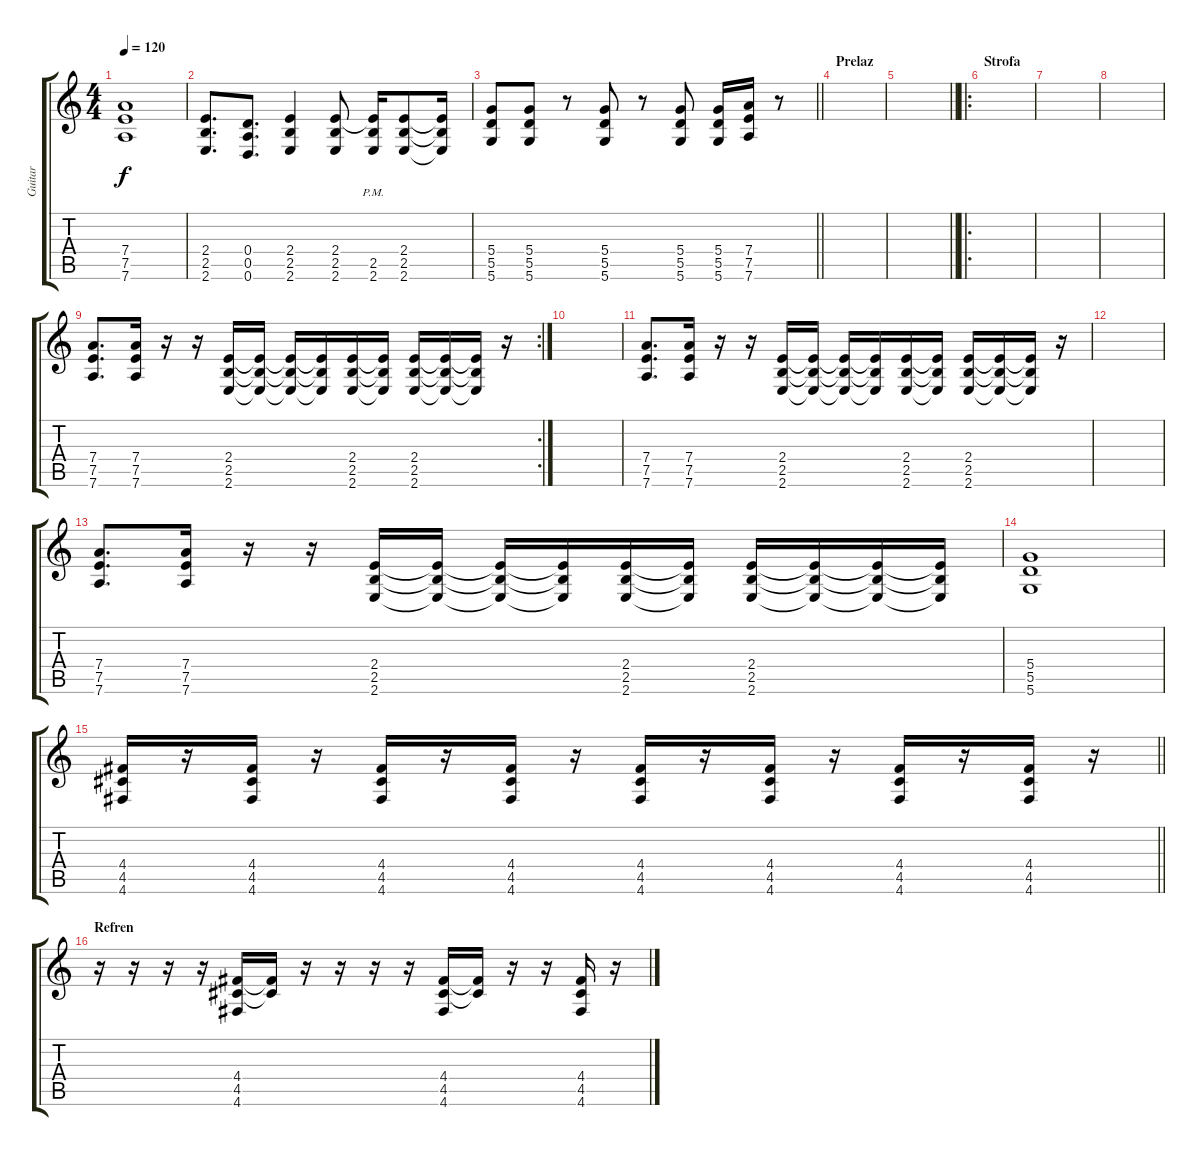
\track ("Guitar " "Guitar ") {instrument overdrivenguitar}
\staff {score tabs}
\tuning (E4 B3 G3 D3 A2 D2) {hide}
\ts (4 4)
\tempo 120
\clef g2
\ks c
(7.4 7.5 7.6).1{dy f} |
(2.4 2.5 2.6).8{d} (0.4 0.5 0.6).8{d} (2.4 2.5 2.6).4 (2.4 2.5 2.6).8 (2.4{t} 2.5{pm} 2.6{pm}).16 (2.4 2.5 2.6).8 (2.4{t} 2.5{t} 2.6{t}).16 |
\barLineRight lightlight
(5.4 5.5 5.6).8 (5.4 5.5 5.6).8 r.8 (5.4 5.5 5.6).8 r.8 (5.4 5.5 5.6).8 (5.4 5.5 5.6).16 (7.4 7.5 7.6).16 r.8 |
\section ("" "Prelaz")
|
\barLineRight lightlight
|
\ro
\section ("" "Strofa")
|
|
|
\rc 2
(7.4 7.5 7.6).8{d} (7.4 7.5 7.6).16 r.16 r.16 (2.4 2.5 2.6).16 (2.4{t} 2.5{t} 2.6{t}).16 (2.4{t} 2.5{t} 2.6{t}).16 (2.4{t} 2.5{t} 2.6{t}).16 (2.4 2.5 2.6).16 (2.4{t} 2.5{t} 2.6{t}).16 (2.4 2.5 2.6).16 (2.4{t} 2.5{t} 2.6{t}).16 (2.4{t} 2.5{t} 2.6{t}).16 r.16 |
|
(7.4 7.5 7.6).8{d} (7.4 7.5 7.6).16 r.16 r.16 (2.4 2.5 2.6).16 (2.4{t} 2.5{t} 2.6{t}).16 (2.4{t} 2.5{t} 2.6{t}).16 (2.4{t} 2.5{t} 2.6{t}).16 (2.4 2.5 2.6).16 (2.4{t} 2.5{t} 2.6{t}).16 (2.4 2.5 2.6).16 (2.4{t} 2.5{t} 2.6{t}).16 (2.4{t} 2.5{t} 2.6{t}).16 r.16 |
|
(7.4 7.5 7.6).8{d} (7.4 7.5 7.6).16 r.16 r.16 (2.4 2.5 2.6).16 (2.4{t} 2.5{t} 2.6{t}).16 (2.4{t} 2.5{t} 2.6{t}).16 (2.4{t} 2.5{t} 2.6{t}).16 (2.4 2.5 2.6).16 (2.4{t} 2.5{t} 2.6{t}).16 (2.4 2.5 2.6).16 (2.4{t} 2.5{t} 2.6{t}).16 (2.4{t} 2.5{t} 2.6{t}).16 (2.4{t} 2.5{t} 2.6{t}).16 |
(5.4 5.5 5.6).1 |
\barLineRight lightlight
(4.4 4.5 4.6).16 r.16 (4.4 4.5 4.6).16 r.16 (4.4 4.5 4.6).16 r.16 (4.4 4.5 4.6).16 r.16 (4.4 4.5 4.6).16 r.16 (4.4 4.5 4.6).16 r.16 (4.4 4.5 4.6).16 r.16 (4.4 4.5 4.6).16 r.16 |
\section ("" "Refren")
r.16 r.16 r.16 r.16 (4.4 4.5 4.6).16 (4.4{t} 4.5{t}).16 r.16 r.16 r.16 r.16 (4.4 4.5 4.6).16 (4.4{t} 4.5{t}).16 r.16 r.16 (4.4 4.5 4.6).16 r.16
